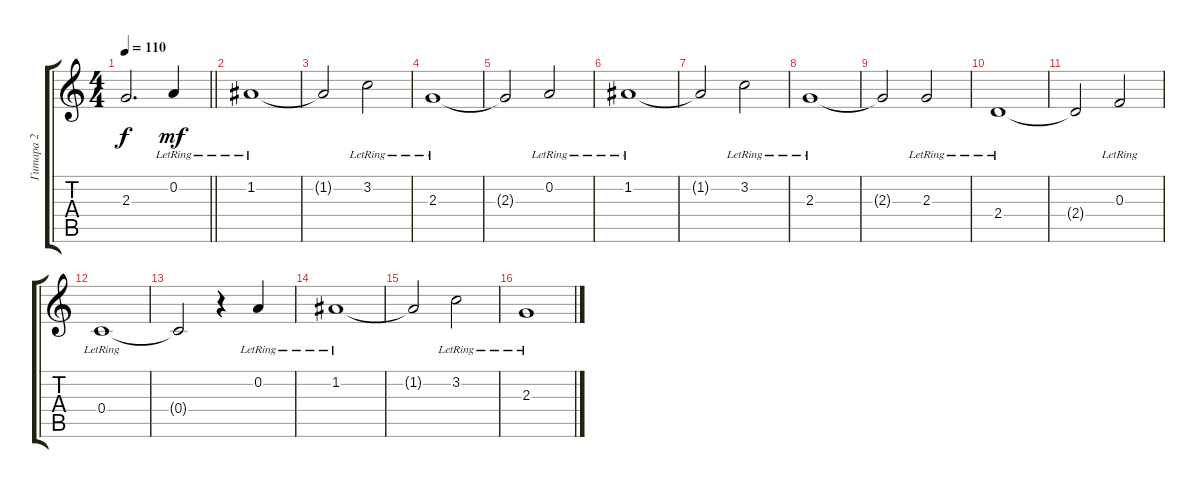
\track ("Гитара 2" "Гитара 2") {instrument acousticguitarsteel}
\staff {score tabs}
\tuning (D4 A3 F3 C3 G2 D2) {hide}
\ts (4 4)
\tempo 110
\clef g2
\barLineRight lightlight
\ks c
2.3{t}.2{d dy f} 0.2{lr}.4{dy mf} |
1.2{lr}.1 |
1.2{t}.2 3.2{lr}.2 |
2.3{lr}.1 |
2.3{t}.2 0.2{lr}.2 |
1.2{lr}.1 |
1.2{t}.2 3.2{lr}.2 |
2.3{lr}.1 |
2.3{t}.2 2.3{lr}.2 |
2.4{lr}.1 |
2.4{t}.2 0.3{lr}.2 |
0.4{lr}.1 |
0.4{t}.2 r.4 0.2{lr}.4 |
1.2{lr}.1 |
1.2{t}.2 3.2{lr}.2 |
2.3{lr}.1
